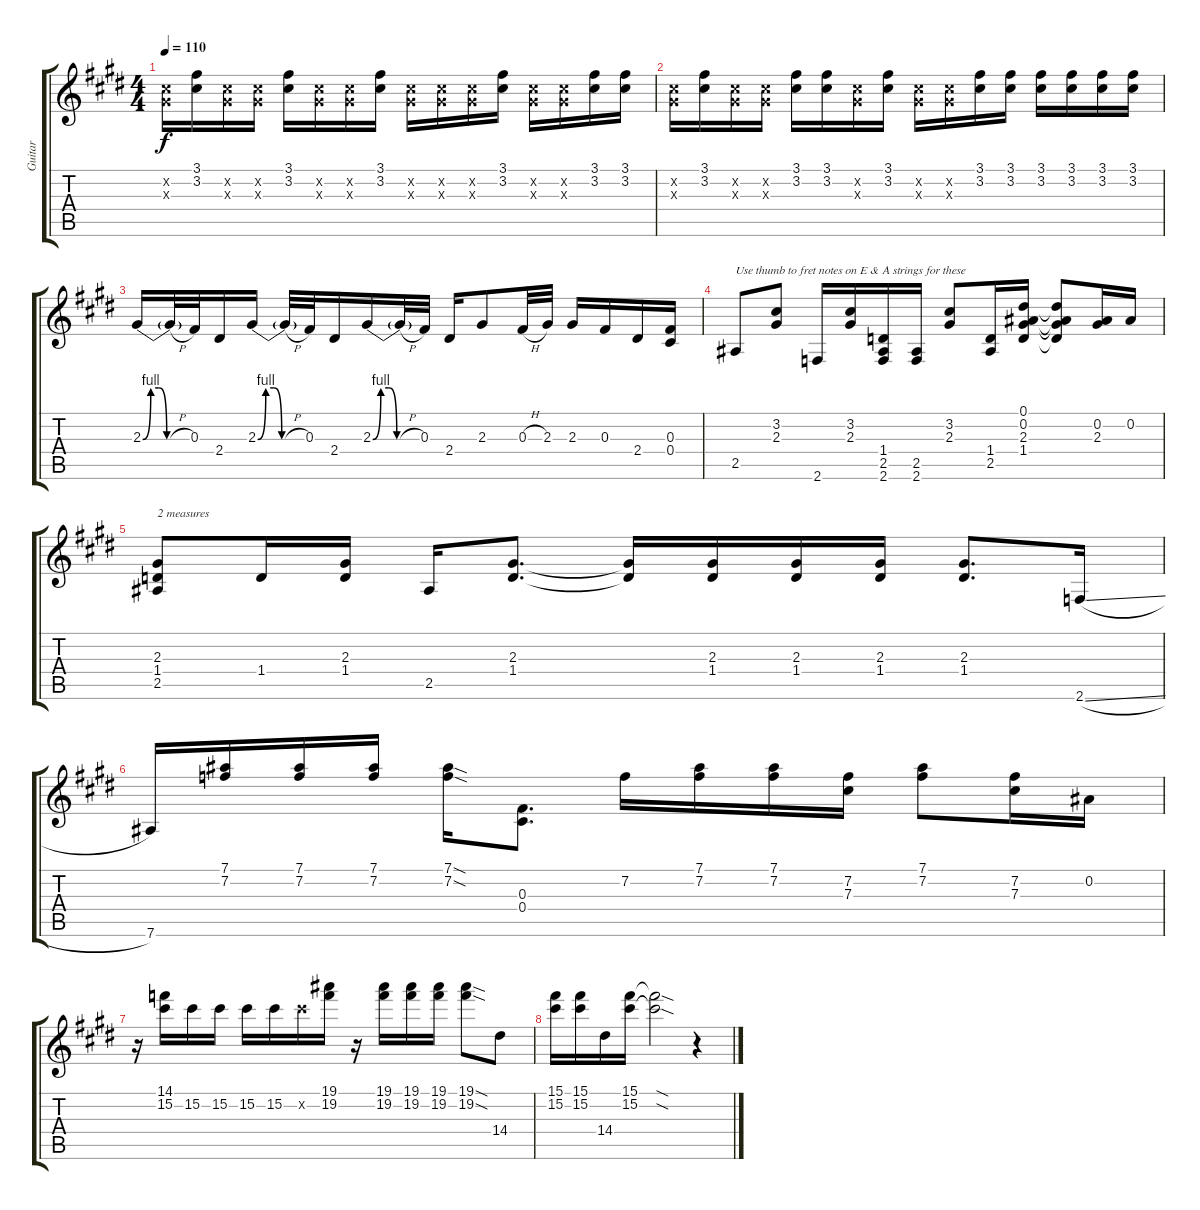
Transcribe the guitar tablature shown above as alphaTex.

\track ("Guitar" "Guitar") {instrument distortionguitar}
\staff {score tabs}
\tuning (Eb4 Bb3 Gb3 Db3 Ab2 Eb2) {hide}
\ts (4 4)
\tempo 110
\clef g2
\ks e
(3.2{x} 2.3{x}).16{dy f} (3.1 3.2).16 (3.2{x} 2.3{x}).16 (3.2{x} 2.3{x}).16 (3.1 3.2).16 (3.2{x} 2.3{x}).16 (3.2{x} 2.3{x}).16 (3.1 3.2).16 (3.2{x} 2.3{x}).16 (3.2{x} 2.3{x}).16 (3.2{x} 2.3{x}).16 (3.1 3.2).16 (3.2{x} 2.3{x}).16 (3.2{x} 2.3{x}).16 (3.1 3.2).16 (3.1 3.2).16 |
(3.2{x} 2.3{x}).16 (3.1 3.2).16 (3.2{x} 2.3{x}).16 (3.2{x} 2.3{x}).16 (3.1 3.2).16 (3.1 3.2).16 (3.2{x} 2.3{x}).16 (3.1 3.2).16 (3.2{x} 2.3{x}).16 (3.2{x} 2.3{x}).16 (3.1 3.2).16 (3.1 3.2).16 (3.1 3.2).16 (3.1 3.2).16 (3.1 3.2).16 (3.1 3.2).16 |
2.3{be (custom 0 0 10 4 20 4 30 0 60 0)}.16 2.3{h t}.32 0.3.32 2.4.16 2.3{be (custom 0 0 10 4 20 4 30 0 60 0)}.16 2.3{h t}.32 0.3.32 2.4.16 2.3{be (custom 0 0 10 4 20 4 30 0 60 0)}.16 2.3{h t}.32 0.3.32 2.4.16 2.3.8 0.3{h}.32 2.3.32 2.3.16 0.3.16 2.4.16 (0.3 0.4).16 |
2.5.8{txt "Use thumb to fret notes on E & A strings for these"} (3.2 2.3).8 2.6.16 (3.2 2.3).16 (1.4 2.5 2.6).16 (2.5 2.6).16 (3.2 2.3).8 (1.4 2.5).16 (0.1 0.2 2.3 1.4).16 (0.1{t} 0.2{t} 2.3{t} 1.4{t}).8 (0.2 2.3).16 0.2.16 |
(2.3 1.4 2.5).8{txt "2 measures"} 1.4.16 (2.3 1.4).16 2.5.16 (2.3 1.4).8{d} (2.3{t} 1.4{t}).16 (2.3 1.4).16 (2.3 1.4).16 (2.3 1.4).16 (2.3 1.4).8{d} 2.6{sl}.16 |
7.6.16 (7.1 7.2).16 (7.1 7.2).16 (7.1 7.2).16 (7.1{sod} 7.2{sod}).16 (0.3 0.4).8{d} 7.2.16 (7.1 7.2).16 (7.1 7.2).16 (7.2 7.3).16 (7.1 7.2).8 (7.2 7.3).16 0.2.16 |
r.16 (14.1 15.2).16 15.2.16 15.2.16 15.2.16 15.2.16 15.2{x}.16 (19.1 19.2).16 r.16 (19.1 19.2).16 (19.1 19.2).16 (19.1 19.2).16 (19.1{sod} 19.2{sod}).8 14.4.8 |
(15.1 15.2).16 (15.1 15.2).16 14.4.16 (15.1 15.2).16 (15.1{sod t} 15.2{sod t}).2 r.4
